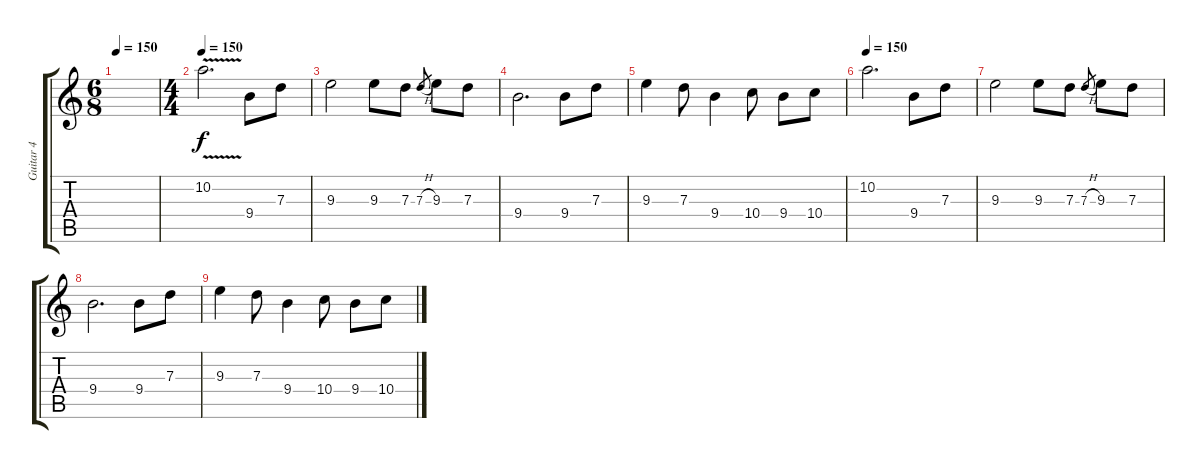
\track ("Guitar 4" "Guitar 4") {instrument distortionguitar}
\staff {score tabs}
\tuning (E4 B3 G3 D3 A2 E2) {hide}
\ts (6 8)
\tempo 150
\clef g2
\ks c
|
\ts (4 4)
\tempo 150
10.2{v}.2{d} 9.4.8 7.3.8 |
9.3.2 9.3.8 7.3.8 7.3{h}.8{gr beam merge} 9.3.8 7.3.8 |
9.4.2{d} 9.4.8 7.3.8 |
9.3.4 7.3.8 9.4.4 10.4.8 9.4.8 10.4.8 |
\tempo 150
10.2.2{d} 9.4.8 7.3.8 |
9.3.2 9.3.8 7.3.8 7.3{h}.8{gr beam merge} 9.3.8 7.3.8 |
9.4.2{d} 9.4.8 7.3.8 |
9.3.4 7.3.8 9.4.4 10.4.8 9.4.8 10.4.8
